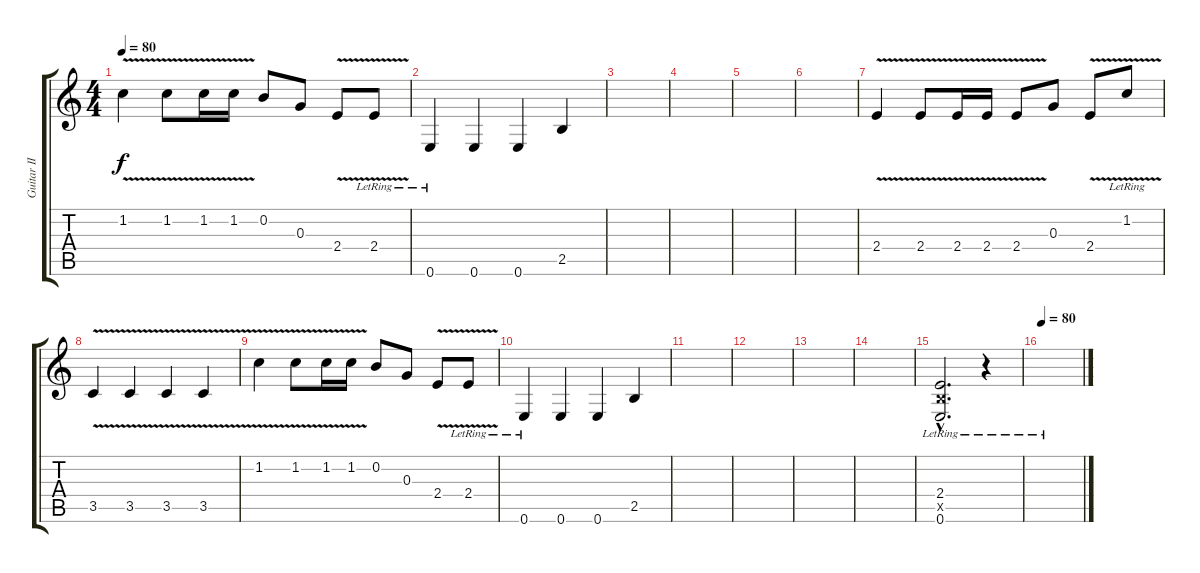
\track ("Guitar II" "Guitar II") {instrument overdrivenguitar}
\staff {score tabs}
\tuning (E4 B3 G3 D3 A2 E2) {hide}
\ts (4 4)
\tempo 80
\clef g2
\ks c
1.2{v}.4{dy f balance 5} 1.2{v}.8 1.2{v}.16 1.2{v}.16 0.2.8 0.3.8 2.4{v}.8 2.4{v lr}.8 |
0.6{lr}.4 0.6.4 0.6.4 2.5.4 |
|
|
|
|
2.4{v}.4{volume 12 balance 11} 2.4{v}.8 2.4{v}.16 2.4{v}.16 2.4{v}.8 0.3.8 2.4{v}.8 1.2{v lr}.8 |
3.5{v}.4{balance 3} 3.5{v}.4{volume 14 balance 13} 3.5{v}.4{balance 3} 3.5{v}.4{balance 13} |
1.2{v}.4{balance 5} 1.2{v}.8 1.2{v}.16 1.2{v}.16 0.2.8 0.3.8 2.4{v}.8 2.4{v lr}.8 |
0.6{lr}.4 0.6.4 0.6.4 2.5.4 |
|
|
|
|
(2.4{hac lr} 2.5{hac x} 0.6{hac lr}).2{d volume 0} r.4 |
\tempo 80
